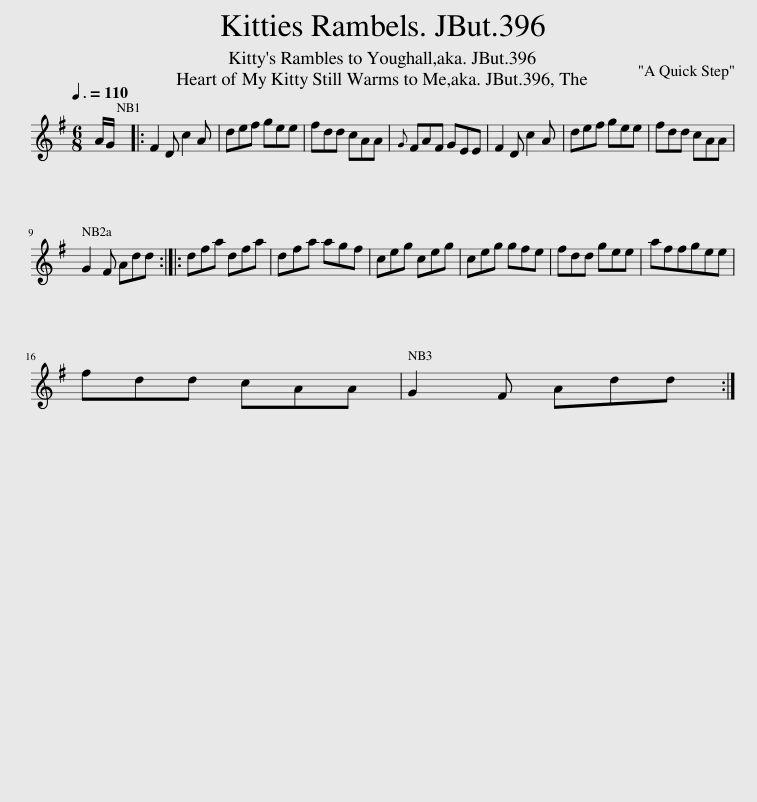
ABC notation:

X:1
L:1/8
Q:3/8=110
M:6/8
I:linebreak $
K:G
V:1 treble
V:1
 A/G/ |: F2 D c2 A | def gee | fdd cAA |{G} FAF GEE | %5
 F2 D c2 A | def gee | fdd cAA |$ G2 F Add :: dfa dfa | %10
 dfa agf | ceg ceg | ceg gfe | fdd gee | affgee |$ %15
 fdd cAA | G2 F Add :| %17
